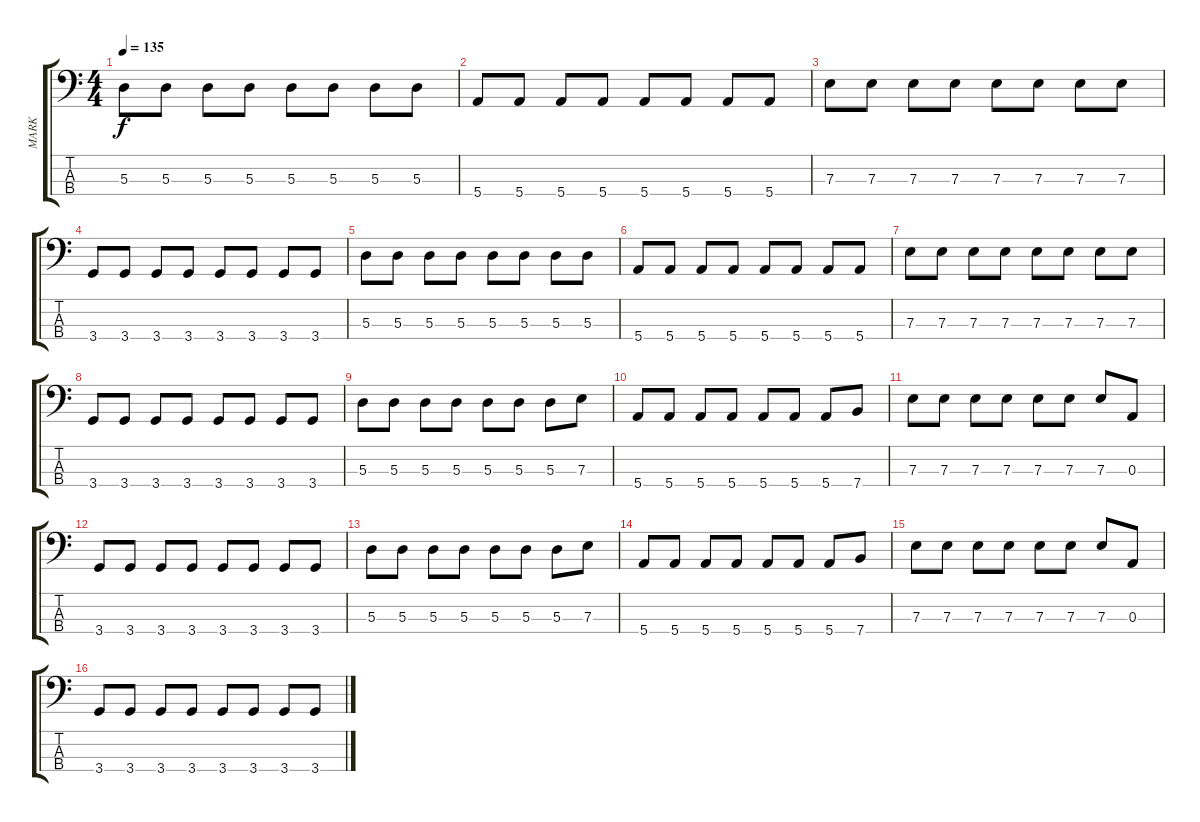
\track ("MARK" "MARK") {instrument electricbasspick}
\staff {score tabs}
\tuning (G2 D2 A1 E1) {hide}
\ts (4 4)
\tempo 135
\clef f4
\ks c
5.3.8{dy f instrument electricbasspick} 5.3.8 5.3.8 5.3.8 5.3.8 5.3.8 5.3.8 5.3.8 |
5.4.8 5.4.8 5.4.8 5.4.8 5.4.8 5.4.8 5.4.8 5.4.8 |
7.3.8 7.3.8 7.3.8 7.3.8 7.3.8 7.3.8 7.3.8 7.3.8 |
3.4.8 3.4.8 3.4.8 3.4.8 3.4.8 3.4.8 3.4.8 3.4.8 |
5.3.8 5.3.8 5.3.8 5.3.8 5.3.8 5.3.8 5.3.8 5.3.8 |
5.4.8 5.4.8 5.4.8 5.4.8 5.4.8 5.4.8 5.4.8 5.4.8 |
7.3.8 7.3.8 7.3.8 7.3.8 7.3.8 7.3.8 7.3.8 7.3.8 |
3.4.8 3.4.8 3.4.8 3.4.8 3.4.8 3.4.8 3.4.8 3.4.8 |
5.3.8 5.3.8 5.3.8 5.3.8 5.3.8 5.3.8 5.3.8 7.3.8 |
5.4.8 5.4.8 5.4.8 5.4.8 5.4.8 5.4.8 5.4.8 7.4.8 |
7.3.8 7.3.8 7.3.8 7.3.8 7.3.8 7.3.8 7.3.8 0.3.8 |
3.4.8 3.4.8 3.4.8 3.4.8 3.4.8 3.4.8 3.4.8 3.4.8 |
5.3.8 5.3.8 5.3.8 5.3.8 5.3.8 5.3.8 5.3.8 7.3.8 |
5.4.8 5.4.8 5.4.8 5.4.8 5.4.8 5.4.8 5.4.8 7.4.8 |
7.3.8 7.3.8 7.3.8 7.3.8 7.3.8 7.3.8 7.3.8 0.3.8 |
3.4.8 3.4.8 3.4.8 3.4.8 3.4.8 3.4.8 3.4.8 3.4.8
